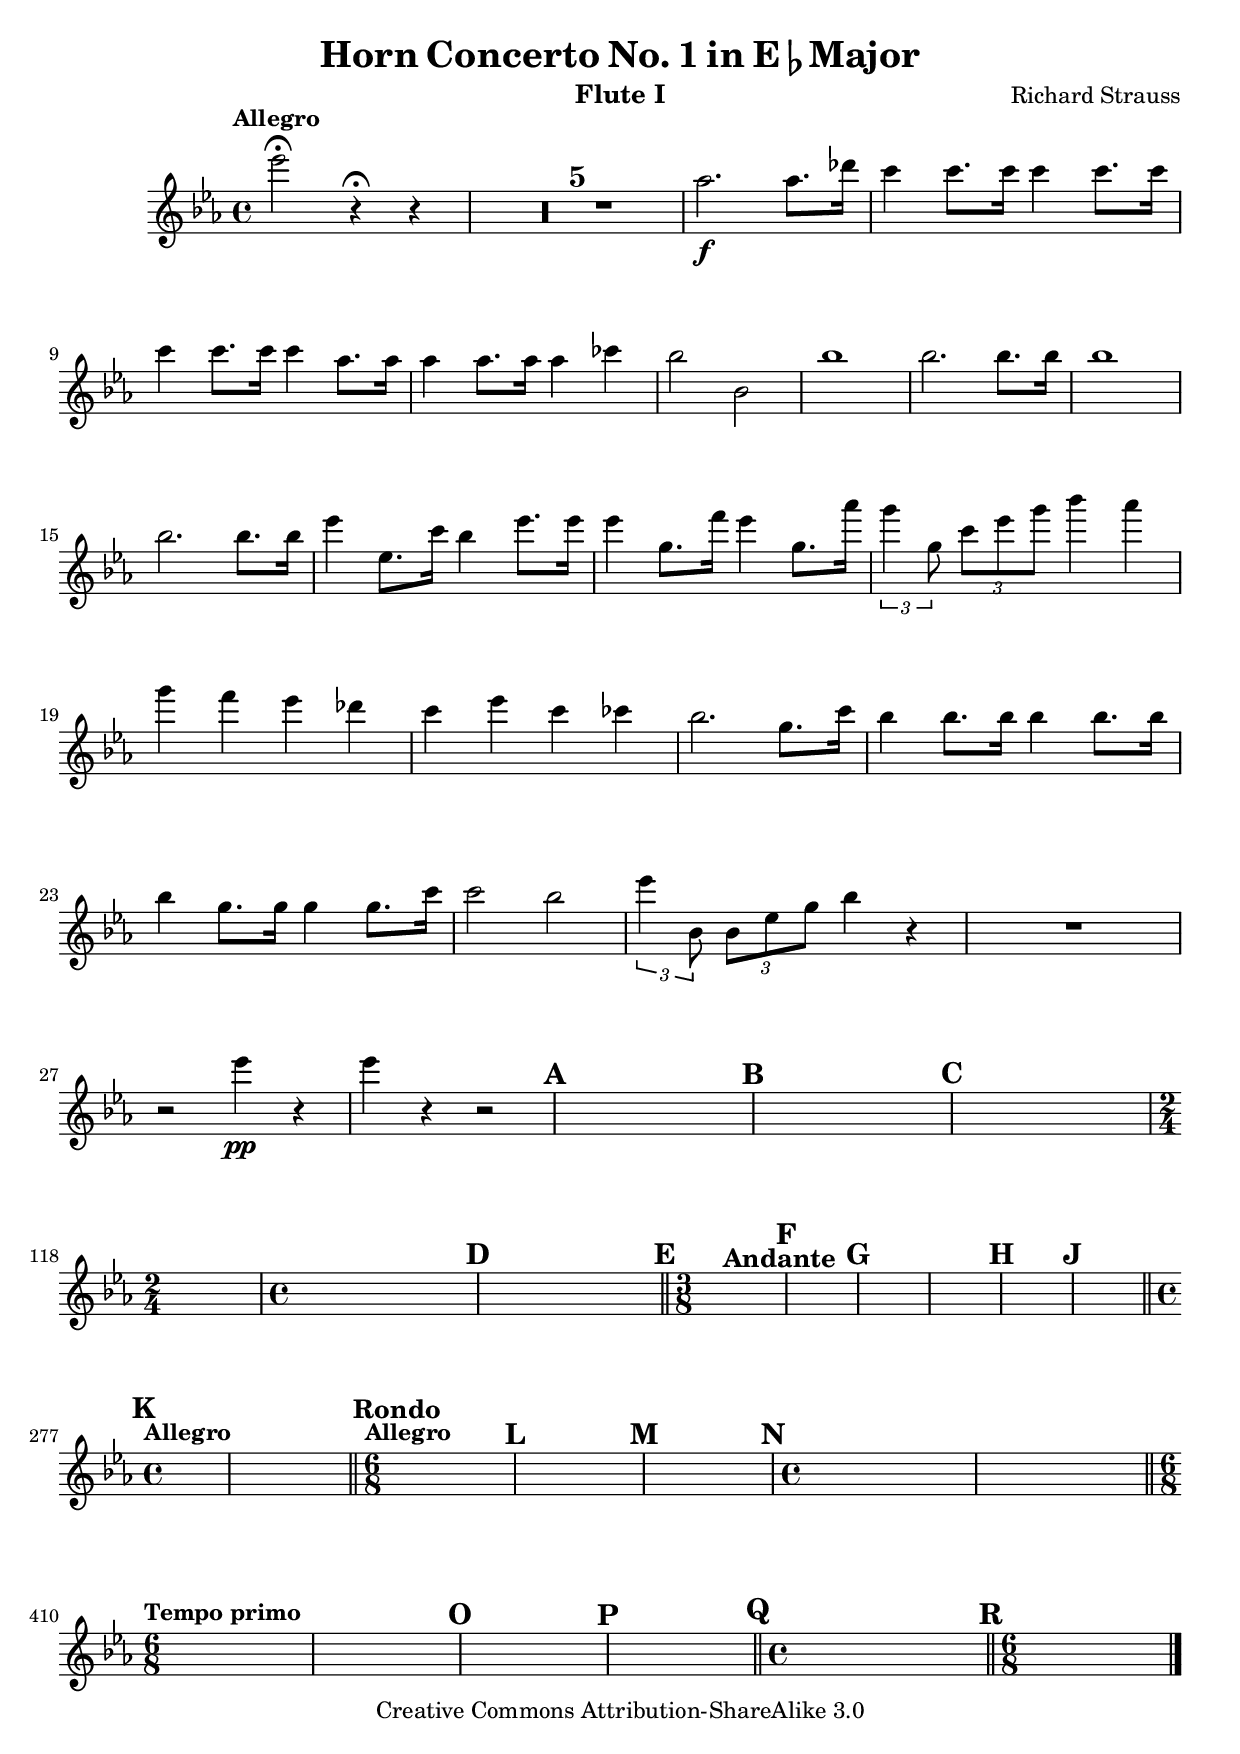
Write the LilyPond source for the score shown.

\version "2.13.22"

\version "2.13.22"

\include "defs.ily"

fluteOneMvtI = \relative c'''
{
  \key ees \major
  ees2\fermata r4\fermata r |
  R1*5 |
  aes,2.\f aes8. des16 |
  c4 c8. c16 c4 c8. c16
  c4 c8. c16 c4 aes8. aes16
  aes4 aes8. aes16 aes4 ces |
  bes2 bes, |
  bes'1 |
  bes2. bes8. bes16 |
  bes1 |
  bes2. bes8. bes16 |
  ees4 ees,8. c'16 bes4 ees8. ees16 |
  ees4 g,8. f'16 ees4 g,8. aes'16 |
  \times 2/3 {g4 g,8} \times 2/3 {c8 ees g} bes4 aes |
  g f ees des |
  c ees c ces |
  bes2. g8. c16 |
  bes4 bes8. bes16 bes4 bes8. bes16 |
  bes4 g8. g16 g4 g8. c16 |
  c2 bes |
  \times 2/3 {ees4 bes,8} \times 2/3 {bes8 ees g} bes4 r |
  R1 |
  r2 ees4\pp r |
  ees4 r r2 |

  %A
}

fluteOneMvtII = \relative c'
{
}

fluteOneMvtIII = \relative c'
{
}

fluteOne = {\fluteOneMvtI \fluteOneMvtII \fluteOneMvtIII}




\paper
{
  ragged-last-bottom = ##f
}

instrument = "Flute I"

\include "header.ily"

notes = \fluteOne

\include "part.ily"

